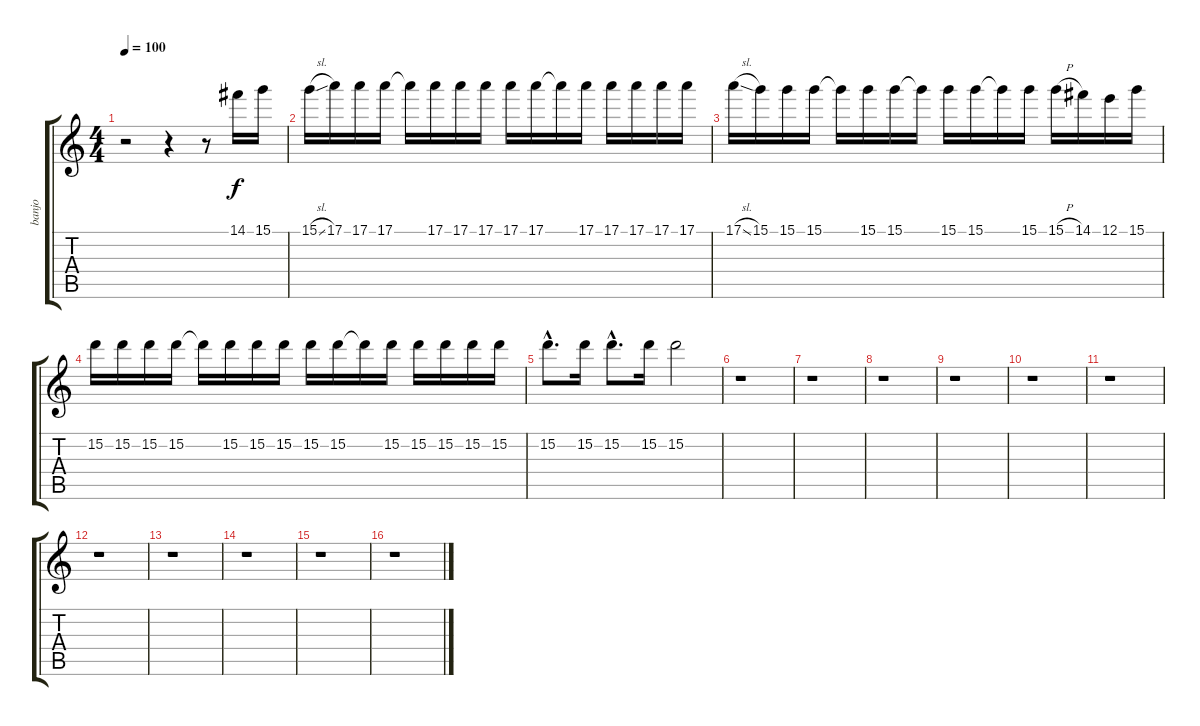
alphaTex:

\track ("banjo" "banjo") {instrument banjo}
\staff {score tabs}
\tuning (E4 B3 G3 D3 A2 E2) {hide}
\displaytranspose 12
\ts (4 4)
\tempo 100
\clef g2
\ks c
r.2{dy f} r.4 r.8 14.1.16 15.1.16 |
15.1{sl}.16 17.1.16 17.1.16 17.1.16 17.1{t}.16 17.1.16 17.1.16 17.1.16 17.1.16 17.1.16 17.1{t}.16 17.1.16 17.1.16 17.1.16 17.1.16 17.1.16 |
17.1{sl}.16 15.1.16 15.1.16 15.1.16 15.1{t}.16 15.1.16 15.1.16 15.1{t}.16 15.1.16 15.1.16 15.1{t}.16 15.1.16 15.1{h}.16 14.1.16 12.1.16 15.1.16 |
15.2.16 15.2.16 15.2.16 15.2.16 15.2{t}.16 15.2.16 15.2.16 15.2.16 15.2.16 15.2.16 15.2{t}.16 15.2.16 15.2.16 15.2.16 15.2.16 15.2.16 |
15.2{hac}.8{d} 15.2.16 15.2{hac}.8{d} 15.2.16 15.2.2 |
r.1 |
r.1 |
r.1 |
r.1 |
r.1 |
r.1 |
r.1 |
r.1 |
r.1 |
r.1 |
r.1
